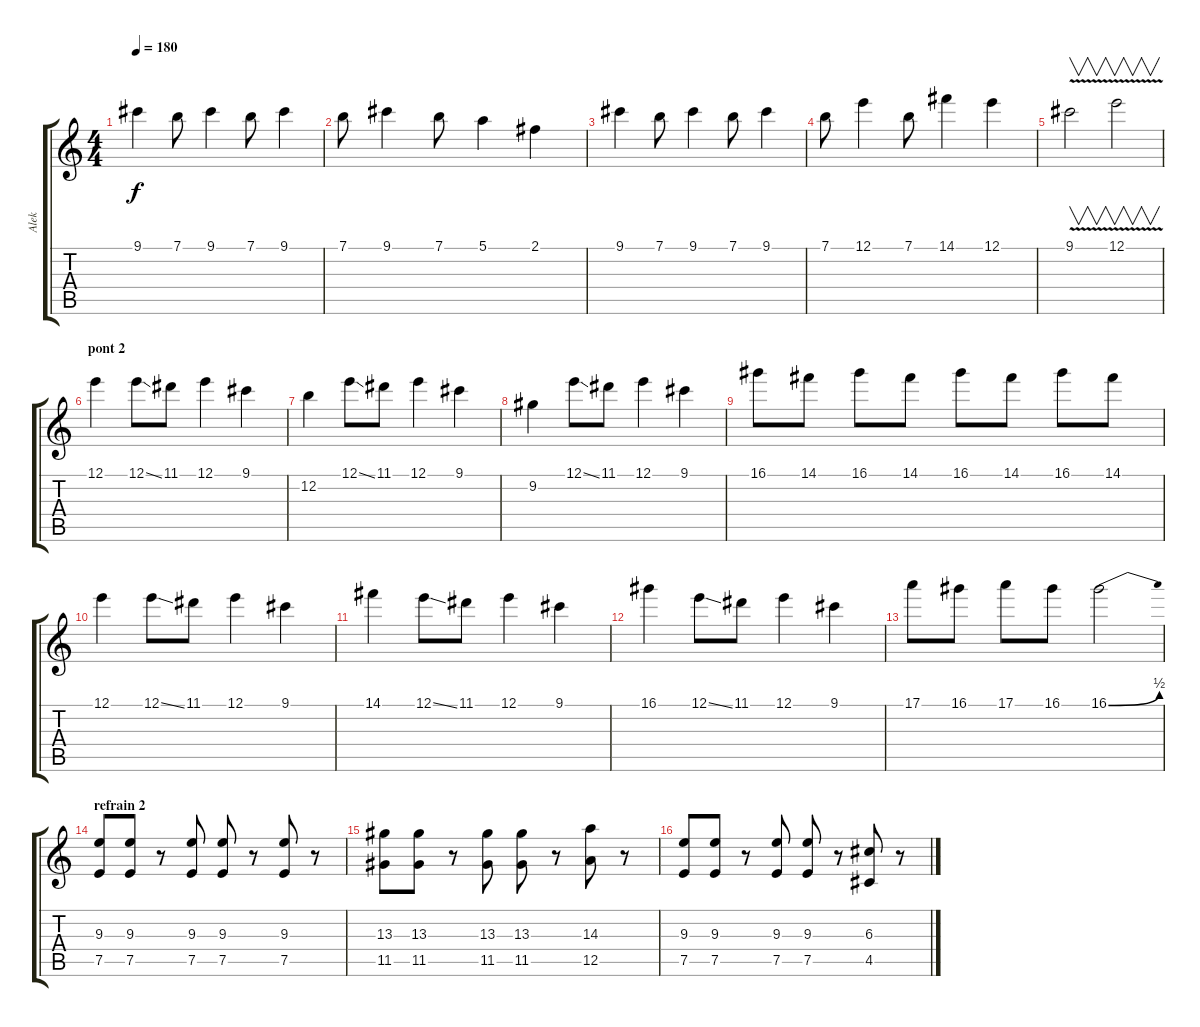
\track ("Alek" "Alek") {instrument distortionguitar}
\staff {score tabs}
\tuning (E4 B3 G3 D3 A2 E2) {hide}
\ts (4 4)
\tempo 180
\clef g2
\ks c
9.1.4{dy f} 7.1.8 9.1.4 7.1.8 9.1.4 |
7.1.8 9.1.4 7.1.8 5.1.4 2.1.4 |
9.1.4 7.1.8 9.1.4 7.1.8 9.1.4 |
7.1.8 12.1.4 7.1.8 14.1.4 12.1.4 |
9.1{v}.2{v} 12.1{v}.2{v} |
\section ("" "pont 2")
12.1.4 12.1{ss}.8 11.1.8 12.1.4 9.1.4 |
12.2.4 12.1{ss}.8 11.1.8 12.1.4 9.1.4 |
9.2.4 12.1{ss}.8 11.1.8 12.1.4 9.1.4 |
16.1.8 14.1.8 16.1.8 14.1.8 16.1.8 14.1.8 16.1.8 14.1.8 |
12.1.4 12.1{ss}.8 11.1.8 12.1.4 9.1.4 |
14.1.4 12.1{ss}.8 11.1.8 12.1.4 9.1.4 |
16.1.4 12.1{ss}.8 11.1.8 12.1.4 9.1.4 |
17.1.8 16.1.8 17.1.8 16.1.8 16.1{be (bend 0 0 60 2)}.2 |
\section ("" "refrain 2")
(9.3 7.5).8 (9.3 7.5).8 r.8 (9.3 7.5).8 (9.3 7.5).8 r.8 (9.3 7.5).8 r.8 |
(13.3 11.5).8 (13.3 11.5).8 r.8 (13.3 11.5).8 (13.3 11.5).8 r.8 (14.3 12.5).8 r.8 |
(9.3 7.5).8 (9.3 7.5).8 r.8 (9.3 7.5).8 (9.3 7.5).8 r.8 (6.3 4.5).8 r.8
